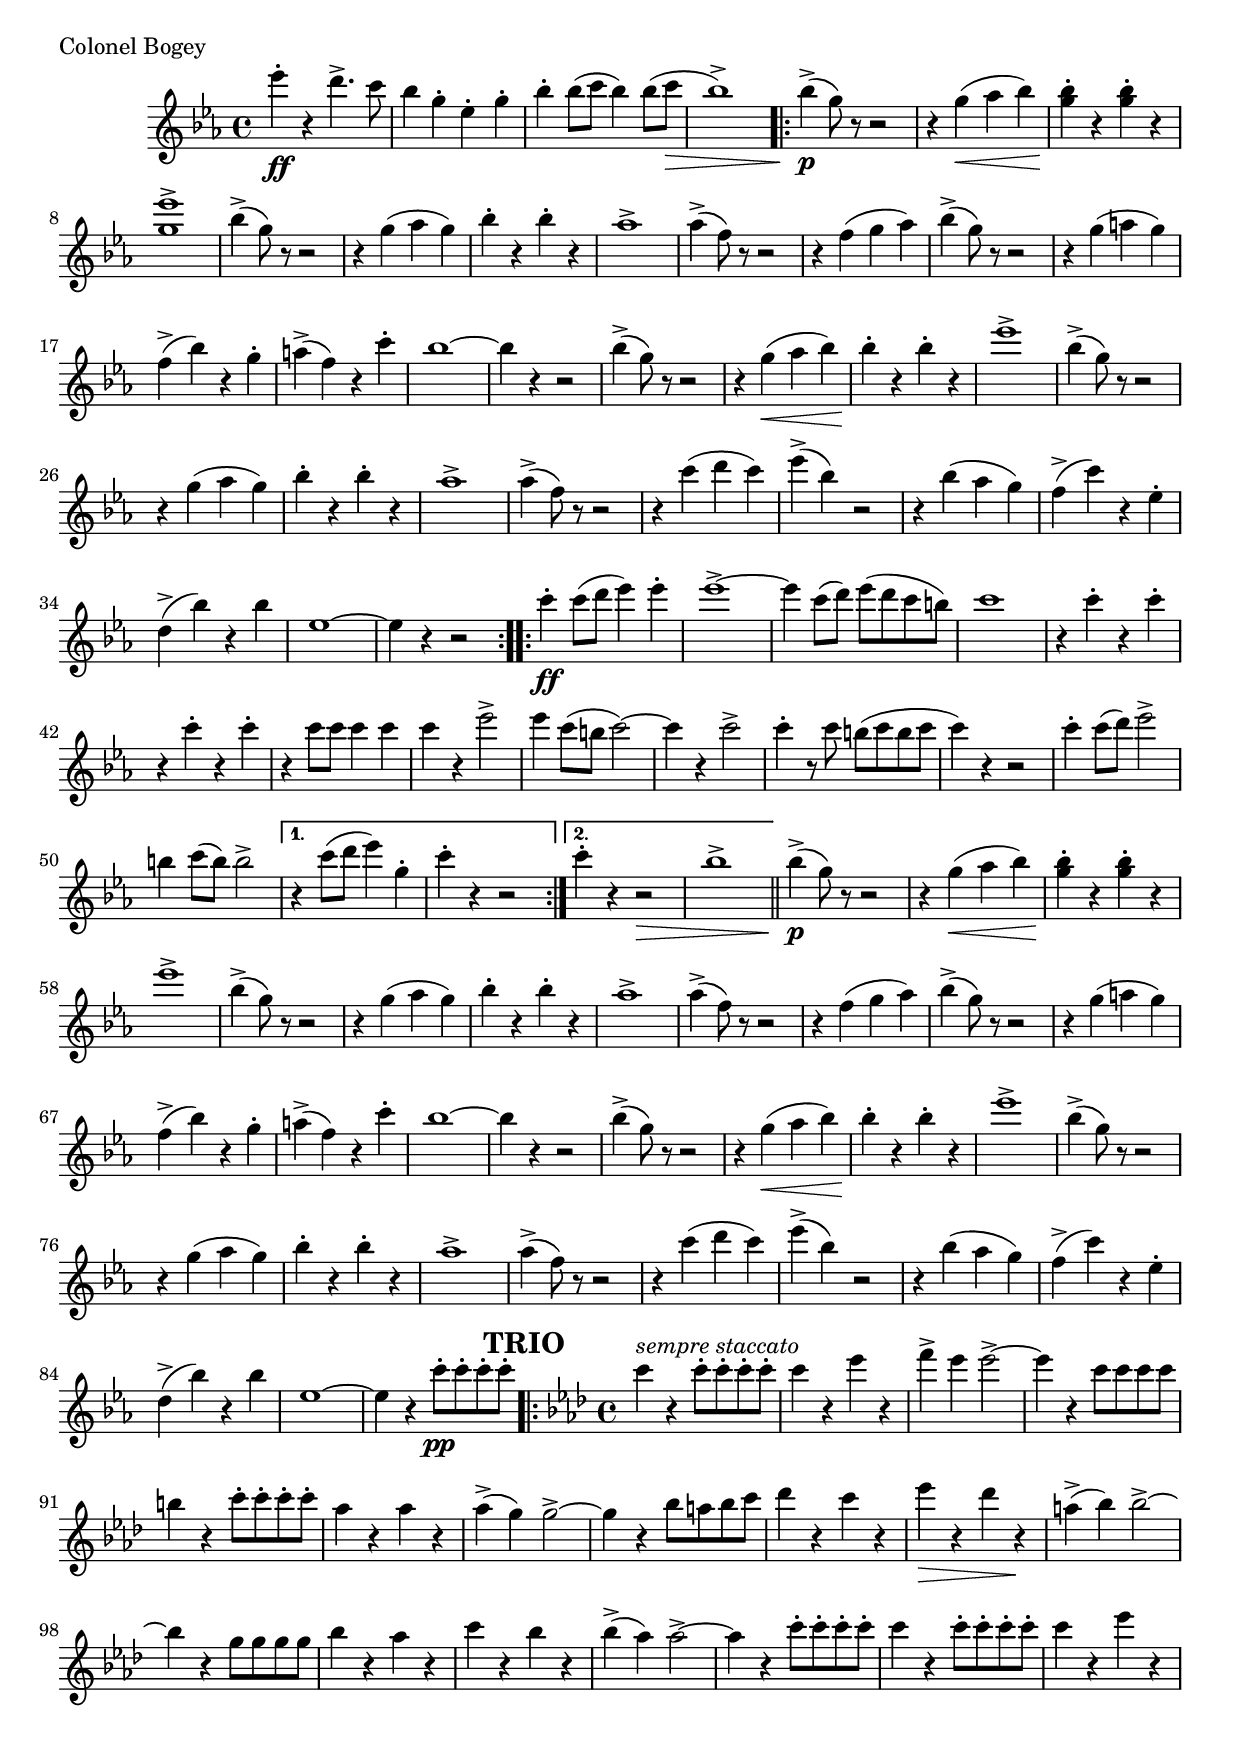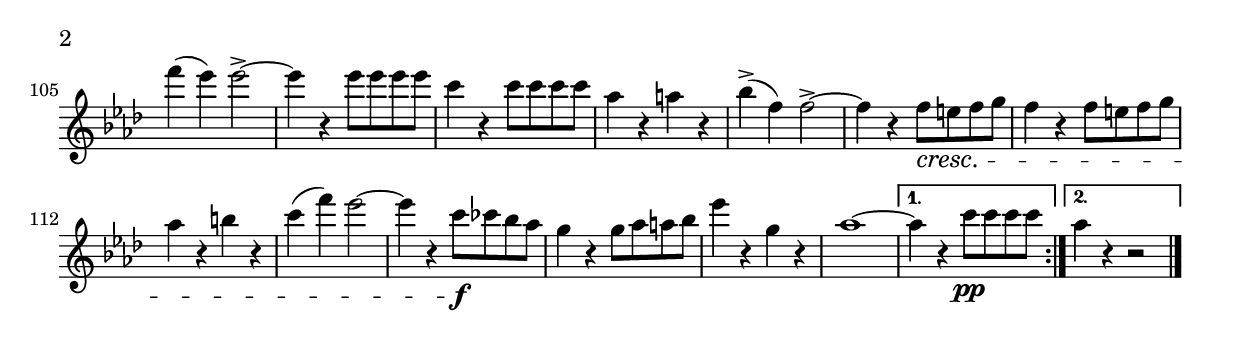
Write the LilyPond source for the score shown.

\version "2.22.1"

% When ready to include in collection:	1. Comment out top section with \Include file(s)
%					2. \midi section if present.
%Comment out from here
%{
\include "../../../Includes/Polis_format.ily"

%...to here
%}

  \score {

    % Svenska Polisens Marscher: 1. Title    
    \relative c'' { 
    	    \key ees \major \time 4/4 
    	    \compressEmptyMeasures
    	    \set Score.markFormatter = #format-mark-box-letters
    	    
    	    ees'4-.\ff r d4.-> c8 |bes4 g-. ees-. g-. |
    	    bes-. bes8 (c bes4) bes8 (c\> |bes1->)
    	    
    	    \repeat volta 2 {
    	    	bes4->\p (g8) r r2 |r4 g\< (aes bes) |<bes-. g>\! r <bes-. g> r
    	    	<ees g,>1-> |bes4-> (g8) r r2 |r4 g (aes g) |bes-. r bes-. r 
    	    	aes1-> |aes4-> (f8) r r2 |r4 f (g aes) |bes-> (g8) r r2
    	    	r4 g (a g) |f-> (bes) r g-. |a-> (f) r c'-. |bes1~ |bes4 r r2
    	    	bes4-> (g8) r r2 |r4 g\< (aes bes) |bes-.\! r bes-. r
    	    	ees1-> |bes4-> (g8) r r2 |r4 g (aes g) |bes-. r bes-. r 
    	    	aes1-> |aes4-> (f8) r r2 |r4 c' (d c) |ees-> (bes) r2 
    	    	r4 bes (aes g) |f-> (c') r ees,-. |d-> (bes') r bes |ees,1~ 
    	    	ees4 r r2
    	    	}
    	    \repeat volta 2 {
    	    	c'4-.\ff c8 (d ees4) ees-. |ees1~-> |ees4 c8 (d) ees (d c b)
    	    	c1 |r4 c-. r c-. |r c-. r c-. |r c8 c c4 c |c r ees2->
    	    	ees4 c8 (b c2~) |c4 r c2-> |c4-. r8 c b (c b c |c4) r r2
    	    	c4-. c8 (d) ees2-> |b4 c8 (b) b2->
    	    }
    	    \alternative {
    	    	    {r4 c8 (d ees4) g,-. |c-. r r2 }
    	    	    {c4-. r r2\> |bes1-> \bar "||" }
    	    }
    	    
    	    	bes4->\p (g8) r r2 |r4 g\< (aes bes) |<bes-. g>\! r <bes-. g> r
    	    	ees1-> |bes4-> (g8) r r2 |r4 g (aes g) |bes-. r bes-. r 
    	    	aes1-> |aes4-> (f8) r r2 |r4 f (g aes) |bes-> (g8) r r2
    	    	r4 g (a g) |f-> (bes) r g-. |a-> (f) r c'-. |bes1~ |bes4 r r2
    	    	bes4-> (g8) r r2 |r4 g\< (aes bes) |bes-.\! r bes-. r
    	    	ees1-> |bes4-> (g8) r r2 |r4 g (aes g) |bes-. r bes-. r 
    	    	aes1-> |aes4-> (f8) r r2 |r4 c' (d c) |ees-> (bes) r2 
    	    	r4 bes (aes g) |f-> (c') r ees,-. |d-> (bes') r bes |ees,1~ 
    	    	ees4 r c'8-.\pp c-. c-. c-. 
%\pageBreak
    	    	
    	    	\repeat volta 2 {
    	    	\key aes \major \time 4/4
    	    	\mark \markup {\bold {TRIO}}
    	    	c4^\markup {\italic {sempre staccato}} r
    	    	c8-. c-. c-. c-. |c4 r ees r |f-> ees ees2~-> |ees4 r c8 c c c
    	    	b4 r c8-. c-. c-. c-. |aes4 r aes r |aes-> (g) g2~->
    	    	g4 r bes8 a bes c |des4 r c r |ees\> r des r\! 
    	    	a-> (bes) bes2~-> |bes4 r g8 g g g |bes4 r aes r |c r bes r
    	    	bes-> (aes)aes2~-> |aes4 r c8-. c-. c-. c-. 
    	    	c4 r c8-. c-. c-. c-. |c4 r ees r |f (ees) ees2~-> 
    	    	ees4 r ees8 ees ees ees |c4 r c8 c c c |aes4 r a r 
    	    	bes-> (f) f2~-> |f4 r f8\cresc e f g |f4 r f8 e f g |aes4 r b r
    	    	c (f) ees2~ |ees4 r c8\f ces bes aes |g4 r g8 aes a bes
    	    	ees4 r g, r |aes1~ 
    	    	}
    	    	\alternative {
    	    		{aes4  r c8\pp c c c }
    	    		{aes4 r r2 \bar "|." }
    	    	}
  
    }%end relative
    
    \header {
    	    piece = "Colonel Bogey"
    	    composer = "Kenneth J. Alford"
    	}
    	
  }%end score
